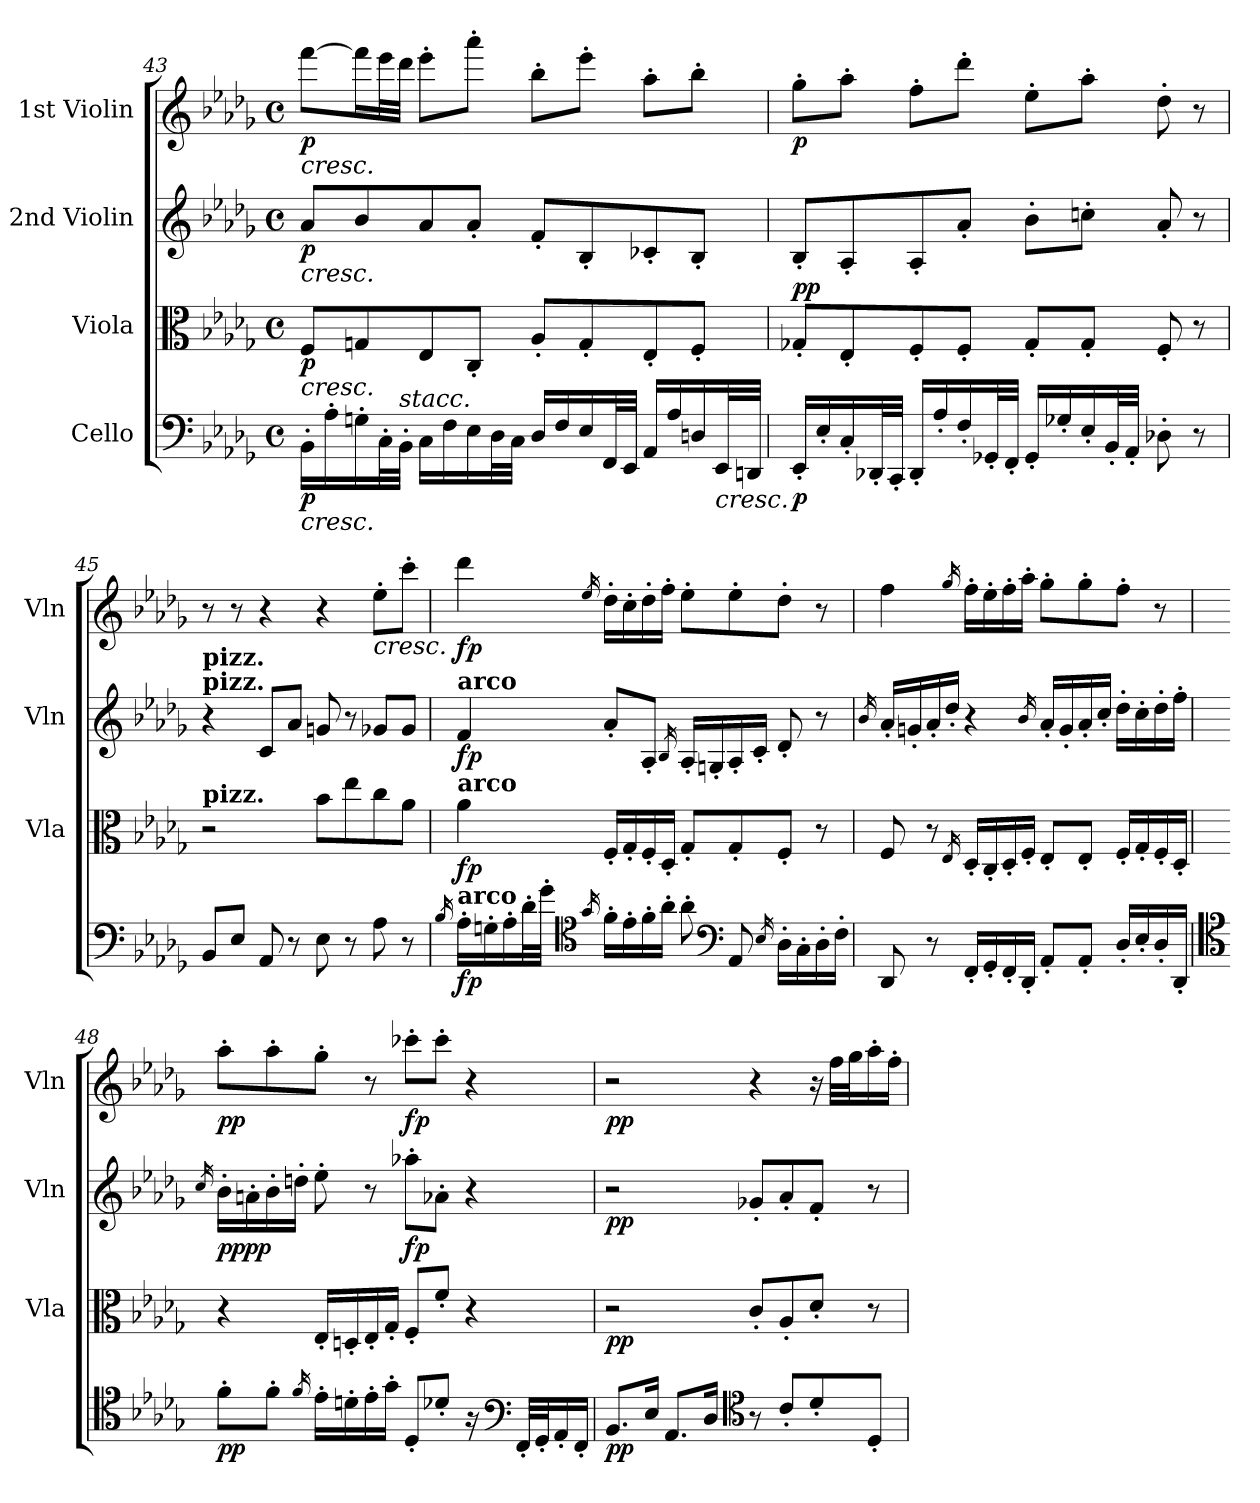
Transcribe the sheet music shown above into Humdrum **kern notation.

**kern	**dynam	**kern	**dynam	**kern	**dynam	**kern	**dynam
*part4	*part4	*part3	*part3	*part2	*part2	*part1	*part1
*staff4	*staff4	*staff3	*staff3	*staff2	*staff2	*staff1	*staff1
*I"Cello	*	*I"Viola	*	*I"2nd Violin	*	*I"1st Violin	*
*	*	*I'Vla	*	*I'Vln	*	*I'Vln	*
!!LO:PB:g=z
*clefF4	*	*clefC3	*	*clefG2	*	*clefG2	*
*k[b-e-a-d-g-]	*	*k[b-e-a-d-g-]	*	*k[b-e-a-d-g-]	*	*k[b-e-a-d-g-]	*
*D-:	*	*D-:	*	*D-:	*	*D-:	*
*M4/4	*	*M4/4	*	*M4/4	*	*M4/4	*
*met(c)	*	*met(c)	*	*met(c)	*	*met(c)	*
=43	=43	=43	=43	=43	=43	=43	=43
!	!	!	!	!	!	!LO:TX:b:i:t=cresc.	!
!	!	!	!	!LO:TX:b:i:t=cresc.	!	!	!
!	!	!LO:TX:b:i:t=cresc.	!	!	!	!	!
!LO:TX:b:i:t=cresc.	!	!	!	!	!	!	!
!	!LO:DY:b	!	!LO:DY:b	!	!LO:DY:b	!	!LO:DY:b
16BB-'\LL	p	8F/L	p	8a-/L	p	[8fff\L	p
16A-'\	.	.	.	.	.	.	.
16Gn'\	.	8Gn/	.	8b-/	.	16fff\L]	.
32C'\L	.	.	.	.	.	32eee-\L	.
!LO:TX:a:i:t=stacc.	!	!	!	!	!	!	!
32BB-'\JJJ	.	.	.	.	.	32ddd-\JJJ	.
16C\LL	.	8E-/	.	8a-/	.	8eee-'\L	.
16F\	.	.	.	.	.	.	.
16E-\	.	8C'/J	.	8a-'/J	.	8aaa-'\J	.
32D-\L	.	.	.	.	.	.	.
32C\JJJ	.	.	.	.	.	.	.
16D-/LL	.	8A-'/L	.	8f'/L	.	8bb-'\L	.
16F/	.	.	.	.	.	.	.
16E-/	.	8G'/	.	8B-'/	.	8eee-'\J	.
32FF/L	.	.	.	.	.	.	.
32EE-/JJJ	.	.	.	.	.	.	.
16AA-/LL	.	8E-'/	.	8c-X'/	.	8aa-'\L	.
16A-/	.	.	.	.	.	.	.
16Dn/	.	8F'/J	.	8B-'/J	.	8bb-'\J	.
!LO:TX:b:i:t=cresc.	!	!	!	!	!	!	!
32EE-/L	.	.	.	.	.	.	.
32DDn/JJJ	.	.	.	.	.	.	.
=44	=44	=44	=44	=44	=44	=44	=44
!	!LO:DY:b	!	!LO:DY:b	!	!	!	!
!	!	!	!LO:DY:n=1:a	!	!	!	!LO:DY:b
16EE-'/LL	p	8G-X'/L	p p	8B-'/L	.	8gg-'\L	p
16E-'/	.	.	.	.	.	.	.
16C'/	.	8E-'/	.	8A-'/	.	8aa-'\J	.
32DD-X'/L	.	.	.	.	.	.	.
32CC'/JJJ	.	.	.	.	.	.	.
16DD-'/LL	.	8F'/	.	8A-'/	.	8ff'\L	.
16A-'/	.	.	.	.	.	.	.
16F'/	.	8F'/J	.	8a-'/J	.	8ddd-'\J	.
32GG-X'/L	.	.	.	.	.	.	.
32FF'/JJJ	.	.	.	.	.	.	.
16GG-'/LL	.	8G-'/L	.	8b-'\L	.	8ee-'\L	.
16G-X'/	.	.	.	.	.	.	.
16E-'/	.	8G-'/J	.	8ccn'\J	.	8aa-'\J	.
32BB-'/L	.	.	.	.	.	.	.
32AA-'/JJJ	.	.	.	.	.	.	.
8D-X'\	.	8F'/	.	8a-'/	.	8dd-'\	.
8r	.	8r	.	8r	.	8r	.
!!LO:LB:g=z
=45	=45	=45	=45	=45	=45	=45	=45
!	!	!	!	!LO:TX:a:B:t=pizz.	!	!	!
!	!	!	!	!LO:TX:a:B:t=pizz.	!	!	!
!	!	!LO:TX:a:B:t=pizz.	!	!	!	!	!
8BB-/L	.	2r	.	4r	.	8r	.
8E-/J	.	.	.	.	.	8r	.
8AA-/	.	.	.	8c/L	.	4r	.
8r	.	.	.	8a-/J	.	.	.
8E-\	.	8b-\L	.	8gn/	.	4r	.
8r	.	8ee-\	.	8r	.	.	.
!	!	!	!	!	!	!LO:TX:b:i:t=cresc.	!
8A-\	.	8cc\	.	8g-X/L	.	8ee-'\L	.
8r	.	8a-\J	.	8g-/J	.	8ccc'\J	.
!!LO:LB:g=z
=46	=46	=46	=46	=46	=46	=46	=46
16qB-/	.	.	.	.	.	.	.
!	!	!	!	!LO:TX:a:B:t=arco	!	!	!
!	!	!LO:TX:a:B:t=arco	!	!	!	!	!
!LO:TX:a:B:t=arco	!	!	!	!	!	!	!
!	!LO:DY:b	!	!LO:DY:b	!	!LO:DY:b	!	!LO:DY:b
16A-'\LL	fp	4a-\	fp	4f/	fp	4ddd-\	fp
16Gn'\	.	.	.	.	.	.	.
16A-'\	.	.	.	.	.	.	.
32d-'\L	.	.	.	.	.	.	.
32g-'\JJJ	.	.	.	.	.	.	.
*clefC4	*	*	*	*	*	*	*
16qg-/	.	.	.	.	.	16qee-/	.
16f'\LL	.	16F'/LL	.	8a-'/L	.	16dd-'\LL	.
16e-'\	.	16G-'/	.	.	.	16cc'\	.
16f'\	.	16F'/	.	8A-'/J	.	16dd-'\	.
16a-'\JJ	.	16D-'/JJ	.	.	.	16ff'\JJ	.
.	.	.	.	16qB-/	.	.	.
8a-'\	.	8G-'/L	.	16A-'/LL	.	8ee-'\L	.
.	.	.	.	16Gn'/	.	.	.
*clefF4	*	*	*	*	*	*	*
8AA-/	.	8G-'/	.	16A-'/	.	8ee-'\	.
.	.	.	.	16c'/JJ	.	.	.
16qE-/	.	.	.	.	.	.	.
16D-'\LL	.	8F'/J	.	8d-'/	.	8dd-'\J	.
16C'\	.	.	.	.	.	.	.
16D-'\	.	8r	.	8r	.	8r	.
16F'\JJ	.	.	.	.	.	.	.
=47	=47	=47	=47	=47	=47	=47	=47
.	.	.	.	16qb-/	.	.	.
8DD-/	.	8F/	.	16a-'/LL	.	4ff\	.
.	.	.	.	16gn'/	.	.	.
8r	.	8r	.	16a-'/	.	.	.
.	.	.	.	16dd-'/JJ	.	.	.
.	.	16qE-/	.	.	.	16qgg-/	.
16FF'/LL	.	16D-'/LL	.	4r	.	16ff'\LL	.
16GG-'/	.	16C'/	.	.	.	16ee-'\	.
16FF'/	.	16D-'/	.	.	.	16ff'\	.
16DD-'/JJ	.	16F'/JJ	.	.	.	16aa-'\JJ	.
.	.	.	.	16qb-/	.	.	.
8AA-'/L	.	8E-'/L	.	16a-'/LL	.	8gg-'\L	.
.	.	.	.	16g'/	.	.	.
8AA-'/J	.	8E-'/J	.	16a-'/	.	8gg-'\	.
.	.	.	.	16cc'/JJ	.	.	.
16D-'/LL	.	16F'/LL	.	16dd-'\LL	.	8ff'\J	.
16E-'/	.	16G-'/	.	16cc'\	.	.	.
16D-'/	.	16F'/	.	16dd-'\	.	8r	.
16DD-'/JJ	.	16D-'/JJ	.	16ff'\JJ	.	.	.
!!LO:PB:g=z
=48	=48	=48	=48	=48	=48	=48	=48
*clefC4	*	*	*	*	*	*	*
.	.	.	.	16qcc/	.	.	.
!	!LO:DY:b	!	!LO:DY:b	!	!	!	!
!	!	!	!LO:DY:n=1:a	!	!	!	!LO:DY:b
8f'\L	pp	4r	pp pp	16b-'\LL	.	8aa-'\L	pp
.	.	.	.	16an'\	.	.	.
8f'\J	.	.	.	16b-'\	.	8aa-'\	.
.	.	.	.	16ddn'\JJ	.	.	.
16qf/	.	.	.	.	.	.	.
16e-'\LL	.	16E-'/LL	.	8ee-'\	.	8gg-'\J	.
16dn'\	.	16Dn'/	.	.	.	.	.
16e-'\	.	16E-'/	.	8r	.	8r	.
16g-'\JJ	.	16G-'/JJ	.	.	.	.	.
!	!LO:DY:b	!	!	!	!	!	!
!	!LO:DY:n=1:a	!	!LO:DY:n=2:a	!	!	!	!LO:DY:b
8D-'/L	fp fp	8F'/L	fp	8aa-X'\L	.	8ccc-X'\L	fp
8d-X'/J	.	8f'/J	.	8a-X'\J	.	8ccc-'\J	.
16r	.	4r	.	4r	.	4r	.
*clefF4	*	*	*	*	*	*	*
32FF'/LLL	.	.	.	.	.	.	.
32GG-'/J	.	.	.	.	.	.	.
16AA-'/	.	.	.	.	.	.	.
16FF'/JJ	.	.	.	.	.	.	.
!!LO:PB:g=z
=49	=49	=49	=49	=49	=49	=49	=49
!	!LO:DY:b	!	!LO:DY:b	!	!LO:DY:b	!	!LO:DY:b
8.BB-/L	pp	2r	pp	2r	pp	2r	pp
16E-/Jk	.	.	.	.	.	.	.
8.AA-/L	.	.	.	.	.	.	.
16D-/Jk	.	.	.	.	.	.	.
*clefC4	*	*	*	*	*	*	*
8r	.	8c'/L	.	8g-X'/L	.	4r	.
8c'/L	.	8A-'/	.	8a-'/	.	.	.
8d-'/	.	8d-'/J	.	8f'/J	.	16r	.
.	.	.	.	.	.	32ff\LLL	.
.	.	.	.	.	.	32gg-\J	.
8D-'/J	.	8r	.	8r	.	16aa-'\	.
.	.	.	.	.	.	16ff'\JJ	.
=	=	=	=	=	=	=	=
*-	*-	*-	*-	*-	*-	*-	*-
